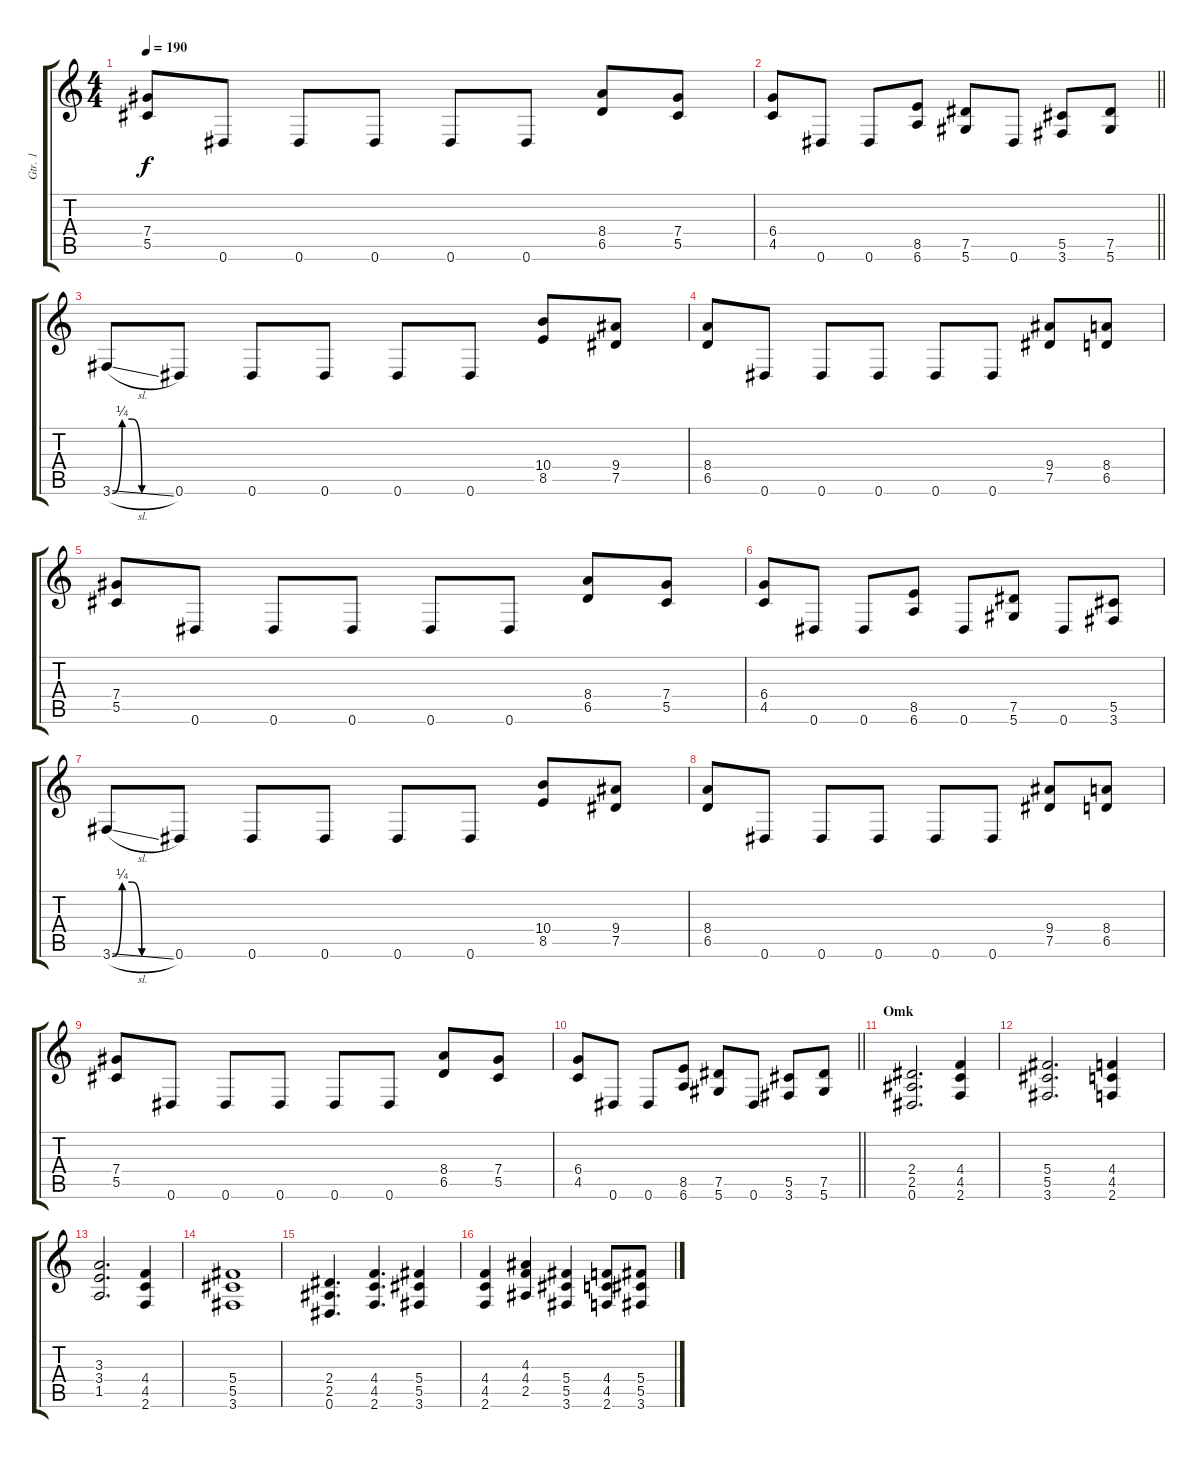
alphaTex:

\track ("Gtr. 1" "Gtr. 1") {instrument distortionguitar}
\staff {score tabs}
\tuning (Eb4 Bb3 Gb3 Db3 Ab2 Eb2) {hide}
\ts (4 4)
\tempo 190
\clef g2
\ks c
(7.4 5.5).8{dy f} 0.6.8 0.6.8 0.6.8 0.6.8 0.6.8 (8.4 6.5).8 (7.4 5.5).8 |
\barLineRight lightlight
(6.4 4.5).8 0.6.8 0.6.8 (8.5 6.6).8 (7.5 5.6).8 0.6.8 (5.5 3.6).8 (7.5 5.6).8 |
3.6{be (custom 0 0 10 1 20 1 30 0 60 0) sl}.8 0.6.8 0.6.8 0.6.8 0.6.8 0.6.8 (10.4 8.5).8 (9.4 7.5).8 |
(8.4 6.5).8 0.6.8 0.6.8 0.6.8 0.6.8 0.6.8 (9.4 7.5).8 (8.4 6.5).8 |
(7.4 5.5).8 0.6.8 0.6.8 0.6.8 0.6.8 0.6.8 (8.4 6.5).8 (7.4 5.5).8 |
(6.4 4.5).8 0.6.8 0.6.8 (8.5 6.6).8 0.6.8 (7.5 5.6).8 0.6.8 (5.5 3.6).8 |
3.6{be (custom 0 0 10 1 20 1 30 0 60 0) sl}.8 0.6.8 0.6.8 0.6.8 0.6.8 0.6.8 (10.4 8.5).8 (9.4 7.5).8 |
(8.4 6.5).8 0.6.8 0.6.8 0.6.8 0.6.8 0.6.8 (9.4 7.5).8 (8.4 6.5).8 |
(7.4 5.5).8 0.6.8 0.6.8 0.6.8 0.6.8 0.6.8 (8.4 6.5).8 (7.4 5.5).8 |
\barLineRight lightlight
(6.4 4.5).8 0.6.8 0.6.8 (8.5 6.6).8 (7.5 5.6).8 0.6.8 (5.5 3.6).8 (7.5 5.6).8 |
\section ("" "Omk")
(2.4 2.5 0.6).2{d} (4.4 4.5 2.6).4 |
(5.4 5.5 3.6).2{d} (4.4 4.5 2.6).4 |
(3.3 3.4 1.5).2{d} (4.4 4.5 2.6).4 |
(5.4 5.5 3.6).1 |
(2.4 2.5 0.6).4{d} (4.4 4.5 2.6).4{d} (5.4 5.5 3.6).4 |
(4.4 4.5 2.6).4 (4.3 4.4 2.5).4 (5.4 5.5 3.6).4 (4.4 4.5 2.6).8 (5.4 5.5 3.6).8
